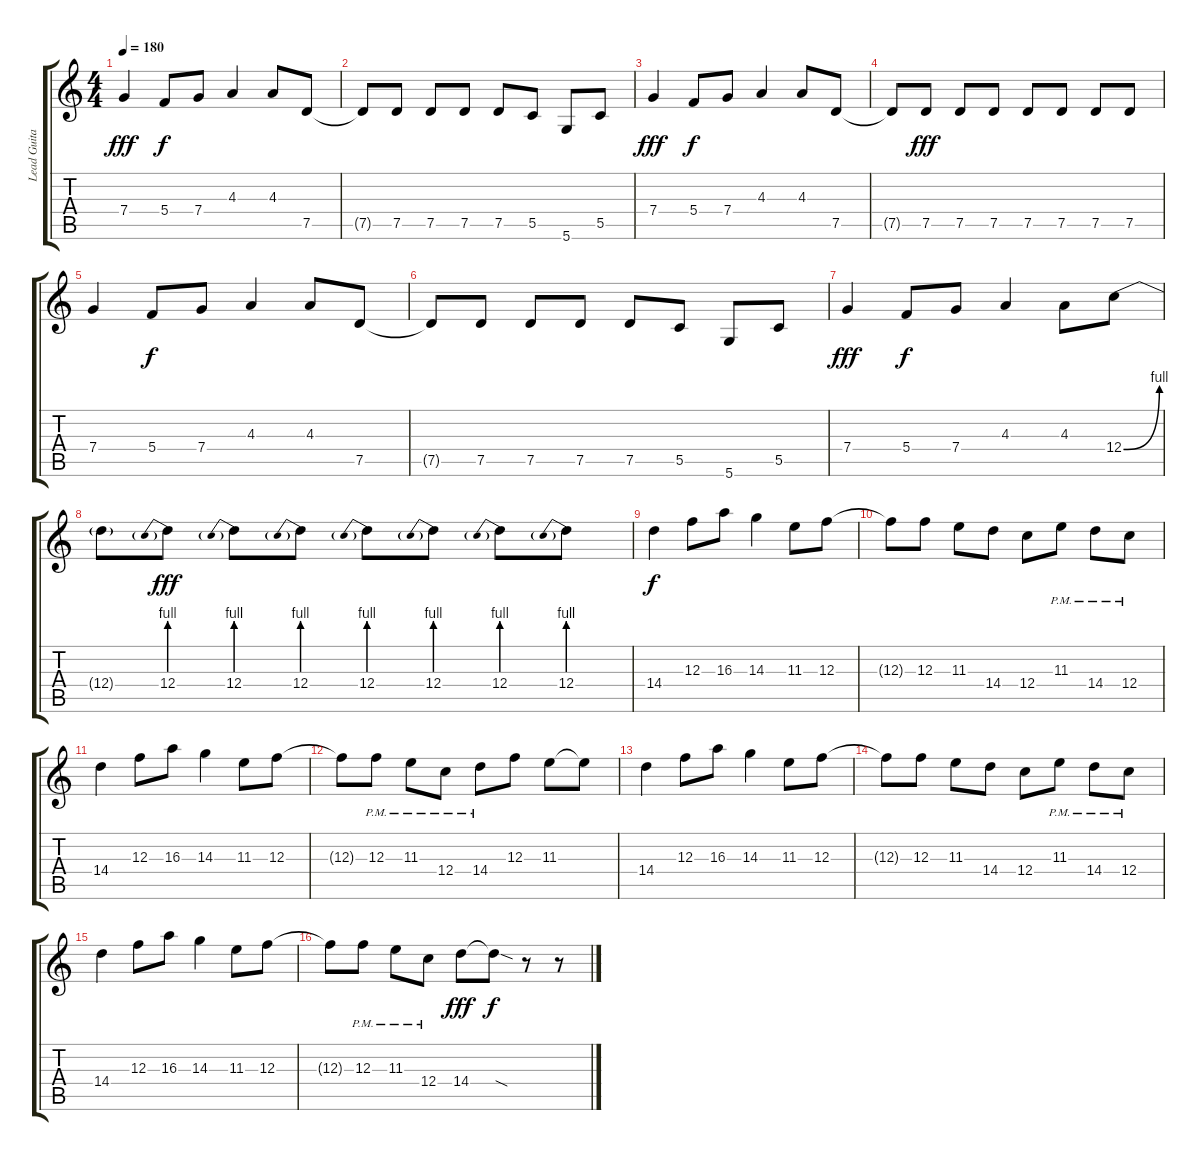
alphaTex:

\track ("Lead Guitar" "Lead Guita") {instrument distortionguitar}
\staff {score tabs}
\tuning (D4 A3 F3 C3 G2 D2) {hide}
\ts (4 4)
\tempo 180
\clef g2
\ks c
7.4.4{dy fff} 5.4.8{dy f} 7.4.8 4.3.4 4.3.8 7.5.8 |
7.5{t}.8 7.5.8 7.5.8 7.5.8 7.5.8 5.5.8 5.6.8 5.5.8 |
7.4.4{dy fff} 5.4.8{dy f} 7.4.8 4.3.4 4.3.8 7.5.8 |
7.5{t}.8 7.5.8{dy fff} 7.5.8 7.5.8 7.5.8 7.5.8 7.5.8 7.5.8 |
7.4.4 5.4.8{dy f} 7.4.8 4.3.4 4.3.8 7.5.8 |
7.5{t}.8 7.5.8 7.5.8 7.5.8 7.5.8 5.5.8 5.6.8 5.5.8 |
7.4.4{dy fff} 5.4.8{dy f} 7.4.8 4.3.4 4.3.8 12.4{be (bend 0 0 60 4)}.8 |
12.4{t}.8 12.4{be (prebend 0 4 60 4)}.8{dy fff} 12.4{be (prebend 0 4 60 4)}.8 12.4{be (prebend 0 4 60 4)}.8 12.4{be (prebend 0 4 60 4)}.8 12.4{be (prebend 0 4 60 4)}.8 12.4{be (prebend 0 4 60 4)}.8 12.4{be (prebend 0 4 60 4)}.8 |
14.4.4{dy f} 12.3.8 16.3.8 14.3.4 11.3.8 12.3.8 |
12.3{t}.8 12.3.8 11.3.8 14.4.8 12.4.8 11.3{pm}.8 14.4{pm}.8 12.4{pm}.8 |
14.4.4 12.3.8 16.3.8 14.3.4 11.3.8 12.3.8 |
12.3{t}.8 12.3{pm}.8 11.3{pm}.8 12.4{pm}.8 14.4{pm}.8 12.3.8 11.3.8 11.3{t}.8 |
14.4.4 12.3.8 16.3.8 14.3.4 11.3.8 12.3.8 |
12.3{t}.8 12.3.8 11.3.8 14.4.8 12.4.8 11.3{pm}.8 14.4{pm}.8 12.4{pm}.8 |
14.4.4 12.3.8 16.3.8 14.3.4 11.3.8 12.3.8 |
12.3{t}.8 12.3{pm}.8 11.3{pm}.8 12.4{pm}.8 14.4.8{dy fff} 14.4{sod t}.8{dy f} r.8 r.8
